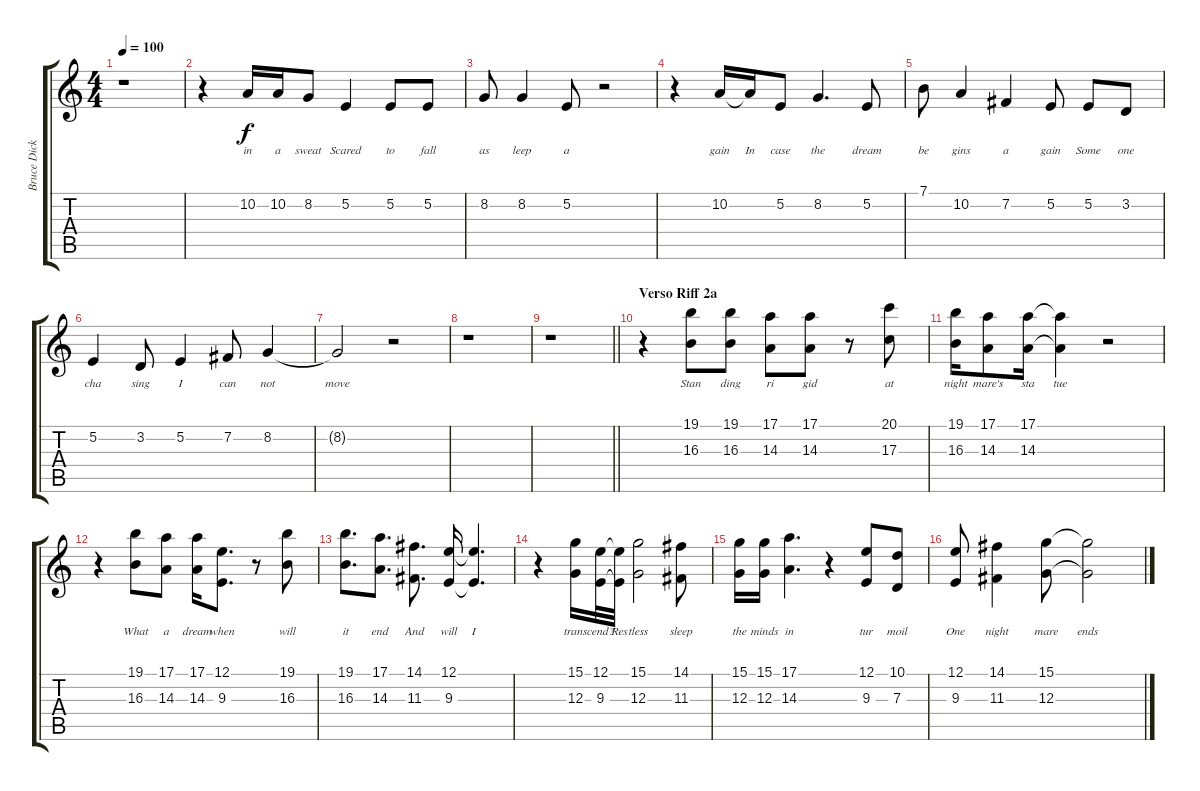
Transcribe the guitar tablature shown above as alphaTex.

\track ("Bruce Dickinson" "Bruce Dick") {instrument lead2sawtooth}
\staff {score tabs}
\tuning (E4 B3 G3 D3 A2 E2) {hide}
\ts (4 4)
\tempo 100
\clef g2
\ks c
r.1{dy f} |
r.4 10.2.16{lyrics (0 "in") lyrics (1 "") lyrics (2 "") lyrics (3 "") lyrics (4 "")} 10.2.16{lyrics (0 "a") lyrics (1 "") lyrics (2 "") lyrics (3 "") lyrics (4 "")} 8.2.8{lyrics (0 "sweat") lyrics (1 "") lyrics (2 "") lyrics (3 "") lyrics (4 "")} 5.2.4{lyrics (0 "Scared") lyrics (1 "") lyrics (2 "") lyrics (3 "") lyrics (4 "")} 5.2.8{lyrics (0 "to") lyrics (1 "") lyrics (2 "") lyrics (3 "") lyrics (4 "")} 5.2.8{lyrics (0 "fall") lyrics (1 "") lyrics (2 "") lyrics (3 "") lyrics (4 "")} |
8.2.8{lyrics (0 "as") lyrics (1 "") lyrics (2 "") lyrics (3 "") lyrics (4 "")} 8.2.4{lyrics (0 "leep") lyrics (1 "") lyrics (2 "") lyrics (3 "") lyrics (4 "")} 5.2.8{lyrics (0 "a") lyrics (1 "") lyrics (2 "") lyrics (3 "") lyrics (4 "")} r.2 |
r.4 10.2.16{lyrics (0 "gain") lyrics (1 "") lyrics (2 "") lyrics (3 "") lyrics (4 "")} 10.2{t}.16{lyrics (0 "In") lyrics (1 "") lyrics (2 "") lyrics (3 "") lyrics (4 "")} 5.2.8{lyrics (0 "case") lyrics (1 "") lyrics (2 "") lyrics (3 "") lyrics (4 "")} 8.2.4{d lyrics (0 "the") lyrics (1 "") lyrics (2 "") lyrics (3 "") lyrics (4 "")} 5.2.8{lyrics (0 "dream") lyrics (1 "") lyrics (2 "") lyrics (3 "") lyrics (4 "")} |
7.1.8{lyrics (0 "be") lyrics (1 "") lyrics (2 "") lyrics (3 "") lyrics (4 "")} 10.2.4{lyrics (0 "gins") lyrics (1 "") lyrics (2 "") lyrics (3 "") lyrics (4 "")} 7.2.4{lyrics (0 "a") lyrics (1 "") lyrics (2 "") lyrics (3 "") lyrics (4 "")} 5.2.8{lyrics (0 "gain") lyrics (1 "") lyrics (2 "") lyrics (3 "") lyrics (4 "")} 5.2.8{lyrics (0 "Some") lyrics (1 "") lyrics (2 "") lyrics (3 "") lyrics (4 "")} 3.2.8{lyrics (0 "one") lyrics (1 "") lyrics (2 "") lyrics (3 "") lyrics (4 "")} |
5.2.4{lyrics (0 "cha") lyrics (1 "") lyrics (2 "") lyrics (3 "") lyrics (4 "")} 3.2.8{lyrics (0 "sing") lyrics (1 "") lyrics (2 "") lyrics (3 "") lyrics (4 "")} 5.2.4{lyrics (0 "I") lyrics (1 "") lyrics (2 "") lyrics (3 "") lyrics (4 "")} 7.2.8{lyrics (0 "can") lyrics (1 "") lyrics (2 "") lyrics (3 "") lyrics (4 "")} 8.2.4{lyrics (0 "not") lyrics (1 "") lyrics (2 "") lyrics (3 "") lyrics (4 "")} |
8.2{t}.2{lyrics (0 "move") lyrics (1 "") lyrics (2 "") lyrics (3 "") lyrics (4 "")} r.2 |
r.1 |
\barLineRight lightlight
r.1 |
\section ("" "Verso Riff 2a")
r.4 (19.1 16.3).8{lyrics (0 "Stan") lyrics (1 "") lyrics (2 "") lyrics (3 "") lyrics (4 "")} (19.1 16.3).8{lyrics (0 "ding") lyrics (1 "") lyrics (2 "") lyrics (3 "") lyrics (4 "")} (17.1 14.3).8{lyrics (0 "ri") lyrics (1 "") lyrics (2 "") lyrics (3 "") lyrics (4 "")} (17.1 14.3).8{lyrics (0 "gid") lyrics (1 "") lyrics (2 "") lyrics (3 "") lyrics (4 "")} r.8 (20.1 17.3).8{lyrics (0 "at") lyrics (1 "") lyrics (2 "") lyrics (3 "") lyrics (4 "")} |
(19.1 16.3).16{lyrics (0 "night") lyrics (1 "") lyrics (2 "") lyrics (3 "") lyrics (4 "")} (17.1 14.3).8{lyrics (0 "mare's") lyrics (1 "") lyrics (2 "") lyrics (3 "") lyrics (4 "")} (17.1 14.3).16{lyrics (0 "sta") lyrics (1 "") lyrics (2 "") lyrics (3 "") lyrics (4 "")} (17.1{t} 14.3{t}).4{lyrics (0 "tue") lyrics (1 "") lyrics (2 "") lyrics (3 "") lyrics (4 "")} r.2 |
r.4 (19.1 16.3).8{lyrics (0 "What") lyrics (1 "") lyrics (2 "") lyrics (3 "") lyrics (4 "")} (17.1 14.3).8{lyrics (0 "a") lyrics (1 "") lyrics (2 "") lyrics (3 "") lyrics (4 "")} (17.1 14.3).16{lyrics (0 "dream") lyrics (1 "") lyrics (2 "") lyrics (3 "") lyrics (4 "")} (12.1 9.3).8{d lyrics (0 "when") lyrics (1 "") lyrics (2 "") lyrics (3 "") lyrics (4 "")} r.8 (19.1 16.3).8{lyrics (0 "will") lyrics (1 "") lyrics (2 "") lyrics (3 "") lyrics (4 "")} |
(19.1 16.3).8{d lyrics (0 "it") lyrics (1 "") lyrics (2 "") lyrics (3 "") lyrics (4 "")} (17.1 14.3).8{d lyrics (0 "end") lyrics (1 "") lyrics (2 "") lyrics (3 "") lyrics (4 "")} (14.1 11.3).8{d lyrics (0 "And") lyrics (1 "") lyrics (2 "") lyrics (3 "") lyrics (4 "")} (12.1 9.3).16{lyrics (0 "will") lyrics (1 "") lyrics (2 "") lyrics (3 "") lyrics (4 "")} (12.1{t} 9.3{t}).4{d lyrics (0 "I") lyrics (1 "") lyrics (2 "") lyrics (3 "") lyrics (4 "")} |
r.4 (15.1 12.3).16{lyrics (0 "trans") lyrics (1 "") lyrics (2 "") lyrics (3 "") lyrics (4 "")} (12.1 9.3).32{lyrics (0 "cend?") lyrics (1 "") lyrics (2 "") lyrics (3 "") lyrics (4 "")} (12.1{t} 9.3{t}).32{lyrics (0 "Res") lyrics (1 "") lyrics (2 "") lyrics (3 "") lyrics (4 "")} (15.1 12.3).2{lyrics (0 "tless") lyrics (1 "") lyrics (2 "") lyrics (3 "") lyrics (4 "")} (14.1 11.3).8{lyrics (0 "sleep") lyrics (1 "") lyrics (2 "") lyrics (3 "") lyrics (4 "")} |
(15.1 12.3).16{lyrics (0 "the") lyrics (1 "") lyrics (2 "") lyrics (3 "") lyrics (4 "")} (15.1 12.3).16{lyrics (0 "minds") lyrics (1 "") lyrics (2 "") lyrics (3 "") lyrics (4 "")} (17.1 14.3).4{d lyrics (0 "in") lyrics (1 "") lyrics (2 "") lyrics (3 "") lyrics (4 "")} r.4 (12.1 9.3).8{lyrics (0 "tur") lyrics (1 "") lyrics (2 "") lyrics (3 "") lyrics (4 "")} (10.1 7.3).8{lyrics (0 "moil") lyrics (1 "") lyrics (2 "") lyrics (3 "") lyrics (4 "")} |
(12.1 9.3).8{lyrics (0 "One") lyrics (1 "") lyrics (2 "") lyrics (3 "") lyrics (4 "")} (14.1 11.3).4{lyrics (0 "night") lyrics (1 "") lyrics (2 "") lyrics (3 "") lyrics (4 "")} (15.1 12.3).8{lyrics (0 "mare") lyrics (1 "") lyrics (2 "") lyrics (3 "") lyrics (4 "")} (15.1{t} 12.3{t}).2{lyrics (0 "ends") lyrics (1 "") lyrics (2 "") lyrics (3 "") lyrics (4 "")}
